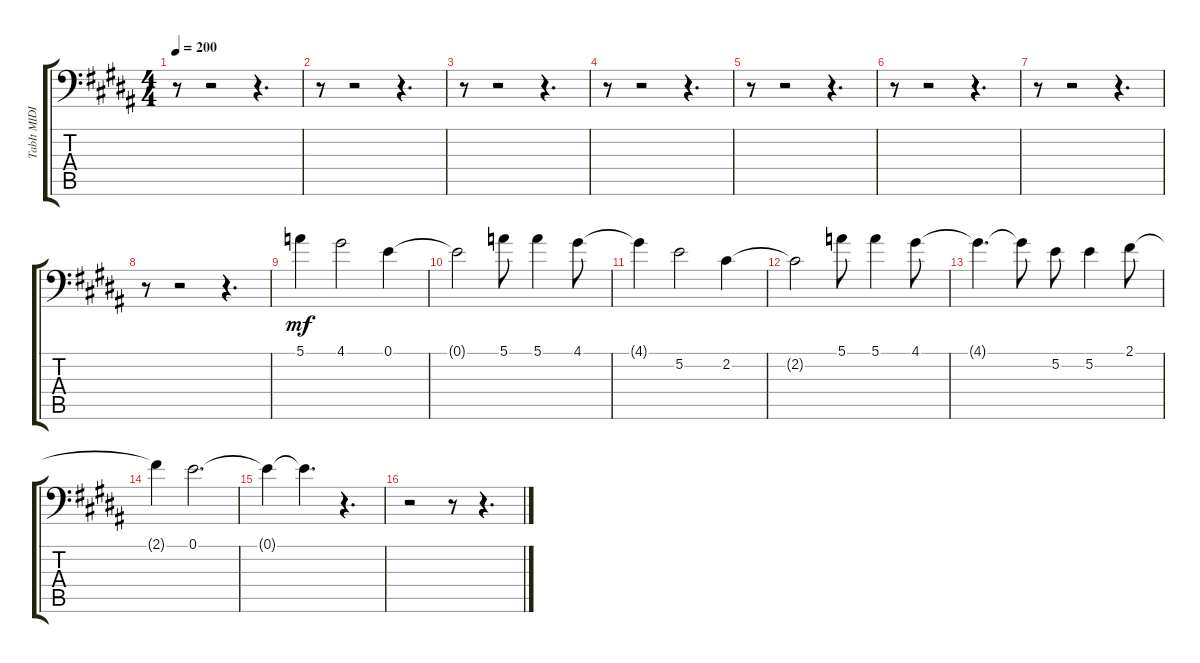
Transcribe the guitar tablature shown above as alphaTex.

\track ("TabIt MIDI - Track 6" "TabIt MIDI") {instrument oboe}
\staff {score tabs}
\tuning (E4 B3 G3 D3 A2 E2) {hide}
\ts (4 4)
\tempo 200
\clef f4
\ks b
r.8{dy mf} r.2 r.4{d} |
r.8 r.2 r.4{d} |
r.8 r.2 r.4{d} |
r.8 r.2 r.4{d} |
r.8 r.2 r.4{d} |
r.8 r.2 r.4{d} |
r.8 r.2 r.4{d} |
r.8 r.2 r.4{d} |
5.1.4 4.1.2 0.1.4 |
0.1{t}.2 5.1.8 5.1.4 4.1.8 |
4.1{t}.4 5.2.2 2.2.4 |
2.2{t}.2 5.1.8 5.1.4 4.1.8 |
4.1{t}.4{d} 4.1{t}.8 5.2.8 5.2.4 2.1.8 |
2.1{t}.4 0.1.2{d} |
0.1{t}.4 0.1{t}.4{d} r.4{d} |
r.2 r.8 r.4{d}
